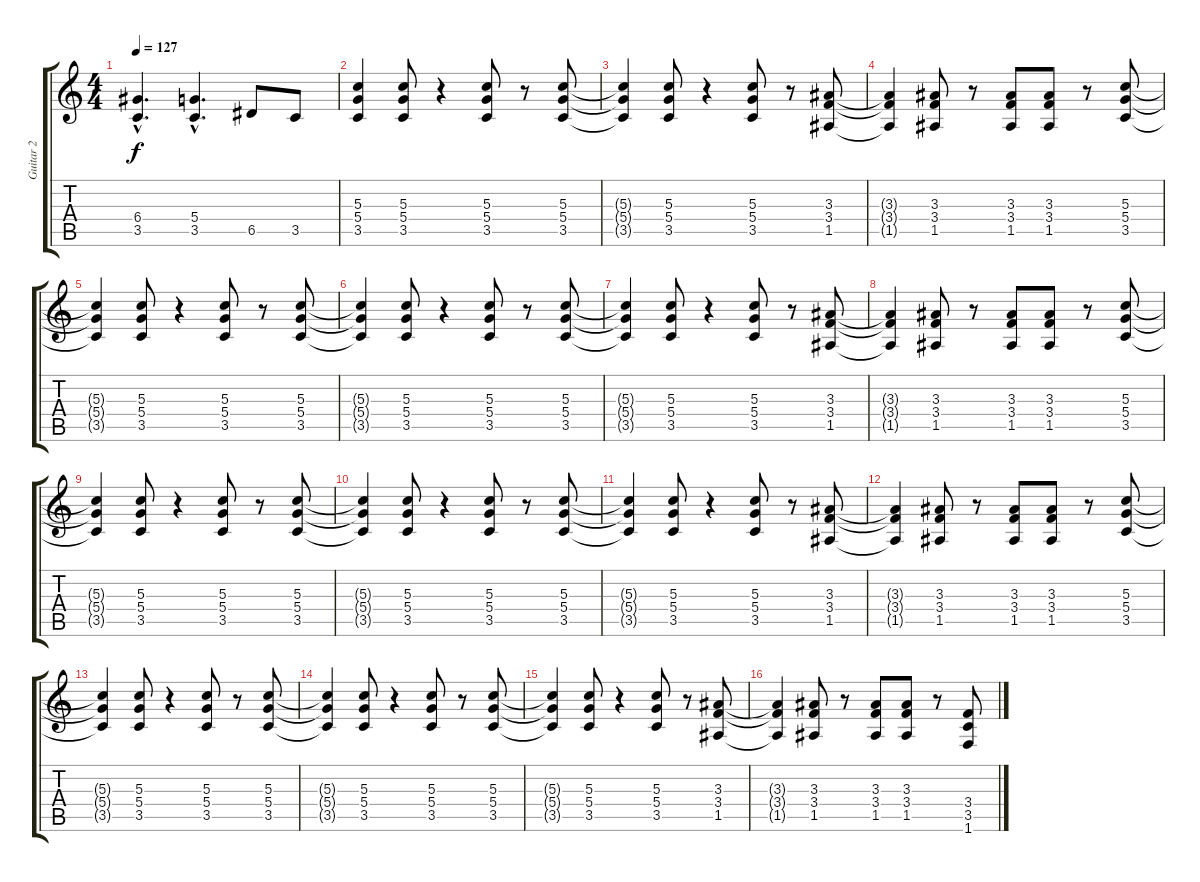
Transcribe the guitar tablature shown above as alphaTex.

\track ("Guitar 2" "Guitar 2") {instrument distortionguitar}
\staff {score tabs}
\tuning (E4 B3 G3 D3 A2 E2) {hide}
\ts (4 4)
\tempo 127
\clef g2
\ks c
(6.4{hac} 3.5{hac}).4{d dy f} (5.4{hac} 3.5{hac}).4{d} 6.5.8 3.5.8 |
(5.3 5.4 3.5).4 (5.3 5.4 3.5).8 r.4 (5.3 5.4 3.5).8 r.8 (5.3 5.4 3.5).8 |
(5.3{t} 5.4{t} 3.5{t}).4 (5.3 5.4 3.5).8 r.4 (5.3 5.4 3.5).8 r.8 (3.3 3.4 1.5).8 |
(3.3{t} 3.4{t} 1.5{t}).4 (3.3 3.4 1.5).8 r.8 (3.3 3.4 1.5).8 (3.3 3.4 1.5).8 r.8 (5.3 5.4 3.5).8 |
(5.3{t} 5.4{t} 3.5{t}).4 (5.3 5.4 3.5).8 r.4 (5.3 5.4 3.5).8 r.8 (5.3 5.4 3.5).8 |
(5.3{t} 5.4{t} 3.5{t}).4 (5.3 5.4 3.5).8 r.4 (5.3 5.4 3.5).8 r.8 (5.3 5.4 3.5).8 |
(5.3{t} 5.4{t} 3.5{t}).4 (5.3 5.4 3.5).8 r.4 (5.3 5.4 3.5).8 r.8 (3.3 3.4 1.5).8 |
(3.3{t} 3.4{t} 1.5{t}).4 (3.3 3.4 1.5).8 r.8 (3.3 3.4 1.5).8 (3.3 3.4 1.5).8 r.8 (5.3 5.4 3.5).8 |
(5.3{t} 5.4{t} 3.5{t}).4 (5.3 5.4 3.5).8 r.4 (5.3 5.4 3.5).8 r.8 (5.3 5.4 3.5).8 |
(5.3{t} 5.4{t} 3.5{t}).4 (5.3 5.4 3.5).8 r.4 (5.3 5.4 3.5).8 r.8 (5.3 5.4 3.5).8 |
(5.3{t} 5.4{t} 3.5{t}).4 (5.3 5.4 3.5).8 r.4 (5.3 5.4 3.5).8 r.8 (3.3 3.4 1.5).8 |
(3.3{t} 3.4{t} 1.5{t}).4 (3.3 3.4 1.5).8 r.8 (3.3 3.4 1.5).8 (3.3 3.4 1.5).8 r.8 (5.3 5.4 3.5).8 |
(5.3{t} 5.4{t} 3.5{t}).4 (5.3 5.4 3.5).8 r.4 (5.3 5.4 3.5).8 r.8 (5.3 5.4 3.5).8 |
(5.3{t} 5.4{t} 3.5{t}).4 (5.3 5.4 3.5).8 r.4 (5.3 5.4 3.5).8 r.8 (5.3 5.4 3.5).8 |
(5.3{t} 5.4{t} 3.5{t}).4 (5.3 5.4 3.5).8 r.4 (5.3 5.4 3.5).8 r.8 (3.3 3.4 1.5).8 |
(3.3{t} 3.4{t} 1.5{t}).4 (3.3 3.4 1.5).8 r.8 (3.3 3.4 1.5).8 (3.3 3.4 1.5).8 r.8 (3.4 3.5 1.6).8
